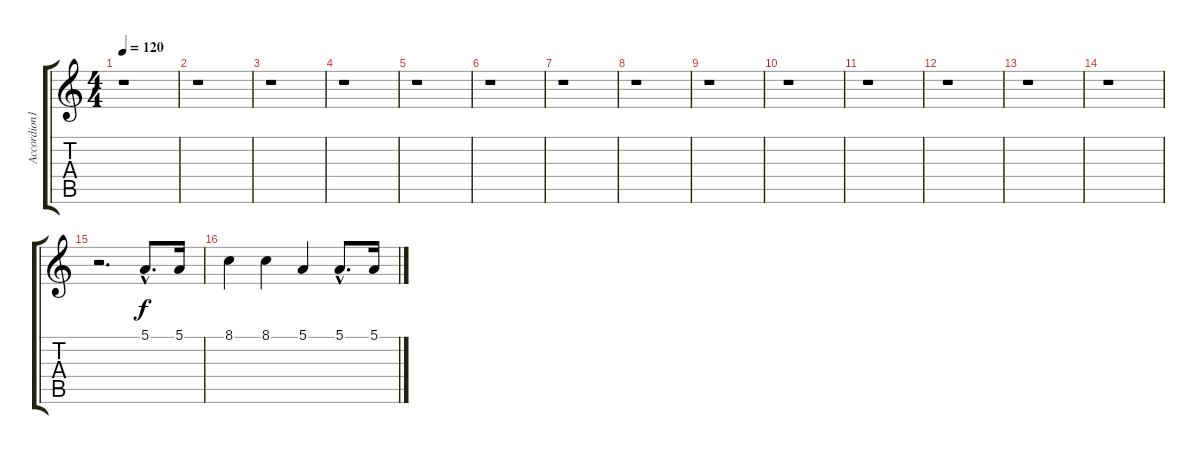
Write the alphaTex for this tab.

\track ("Accordion1" "Accordion1") {instrument tangoaccordion}
\staff {score tabs}
\tuning (E4 B3 G3 D3 A2 E2) {hide}
\ts (4 4)
\tempo 120
\clef g2
\ks c
r.1{dy f} |
r.1 |
r.1 |
r.1 |
r.1 |
r.1 |
r.1 |
r.1 |
r.1 |
r.1 |
r.1 |
r.1 |
r.1 |
r.1 |
r.2{d} 5.1{hac}.8{d} 5.1.16 |
8.1.4 8.1.4 5.1.4 5.1{hac}.8{d} 5.1.16
